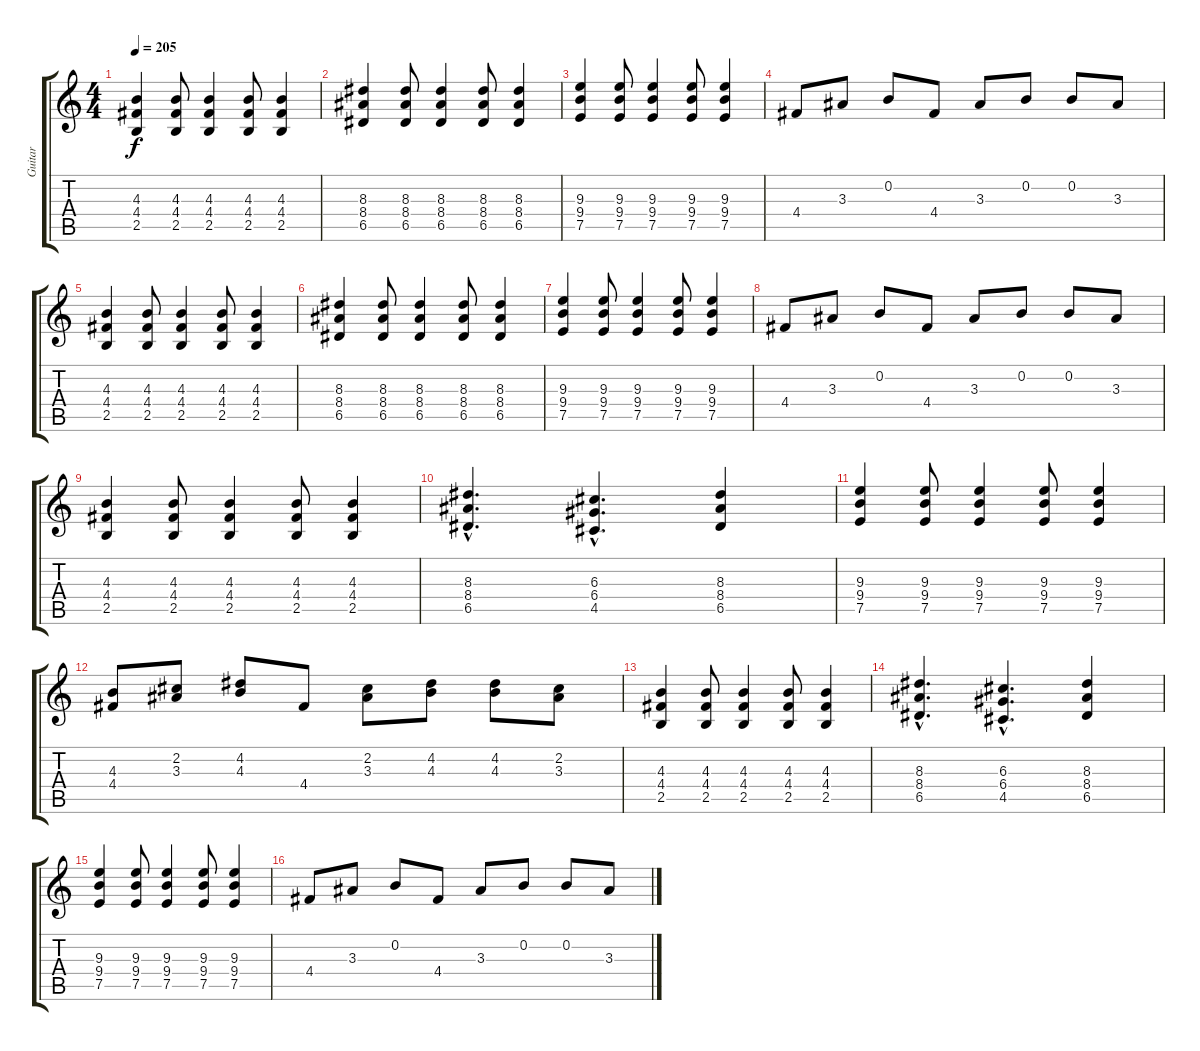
\track ("Guitar" "Guitar") {instrument distortionguitar}
\staff {score tabs}
\tuning (E4 B3 G3 D3 A2 E2) {hide}
\ts (4 4)
\tempo 205
\clef g2
\ks c
(4.3 4.4 2.5).4{dy f instrument distortionguitar} (4.3 4.4 2.5).8 (4.3 4.4 2.5).4 (4.3 4.4 2.5).8 (4.3 4.4 2.5).4 |
(8.3 8.4 6.5).4 (8.3 8.4 6.5).8 (8.3 8.4 6.5).4 (8.3 8.4 6.5).8 (8.3 8.4 6.5).4 |
(9.3 9.4 7.5).4 (9.3 9.4 7.5).8 (9.3 9.4 7.5).4 (9.3 9.4 7.5).8 (9.3 9.4 7.5).4 |
4.4.8 3.3.8 0.2.8 4.4.8 3.3.8 0.2.8 0.2.8 3.3.8 |
(4.3 4.4 2.5).4 (4.3 4.4 2.5).8 (4.3 4.4 2.5).4 (4.3 4.4 2.5).8 (4.3 4.4 2.5).4 |
(8.3 8.4 6.5).4 (8.3 8.4 6.5).8 (8.3 8.4 6.5).4 (8.3 8.4 6.5).8 (8.3 8.4 6.5).4 |
(9.3 9.4 7.5).4 (9.3 9.4 7.5).8 (9.3 9.4 7.5).4 (9.3 9.4 7.5).8 (9.3 9.4 7.5).4 |
4.4.8 3.3.8 0.2.8 4.4.8 3.3.8 0.2.8 0.2.8 3.3.8 |
(4.3 4.4 2.5).4 (4.3 4.4 2.5).8 (4.3 4.4 2.5).4 (4.3 4.4 2.5).8 (4.3 4.4 2.5).4 |
(8.3{hac} 8.4{hac} 6.5{hac}).4{d} (6.3{hac} 6.4{hac} 4.5{hac}).4{d} (8.3 8.4 6.5).4 |
(9.3 9.4 7.5).4 (9.3 9.4 7.5).8 (9.3 9.4 7.5).4 (9.3 9.4 7.5).8 (9.3 9.4 7.5).4 |
(4.3 4.4).8 (2.2 3.3).8 (4.2 4.3).8 4.4.8 (2.2 3.3).8 (4.2 4.3).8 (4.2 4.3).8 (2.2 3.3).8 |
(4.3 4.4 2.5).4 (4.3 4.4 2.5).8 (4.3 4.4 2.5).4 (4.3 4.4 2.5).8 (4.3 4.4 2.5).4 |
(8.3{hac} 8.4{hac} 6.5{hac}).4{d} (6.3{hac} 6.4{hac} 4.5{hac}).4{d} (8.3 8.4 6.5).4 |
(9.3 9.4 7.5).4 (9.3 9.4 7.5).8 (9.3 9.4 7.5).4 (9.3 9.4 7.5).8 (9.3 9.4 7.5).4 |
4.4.8 3.3.8 0.2.8 4.4.8 3.3.8 0.2.8 0.2.8 3.3.8
